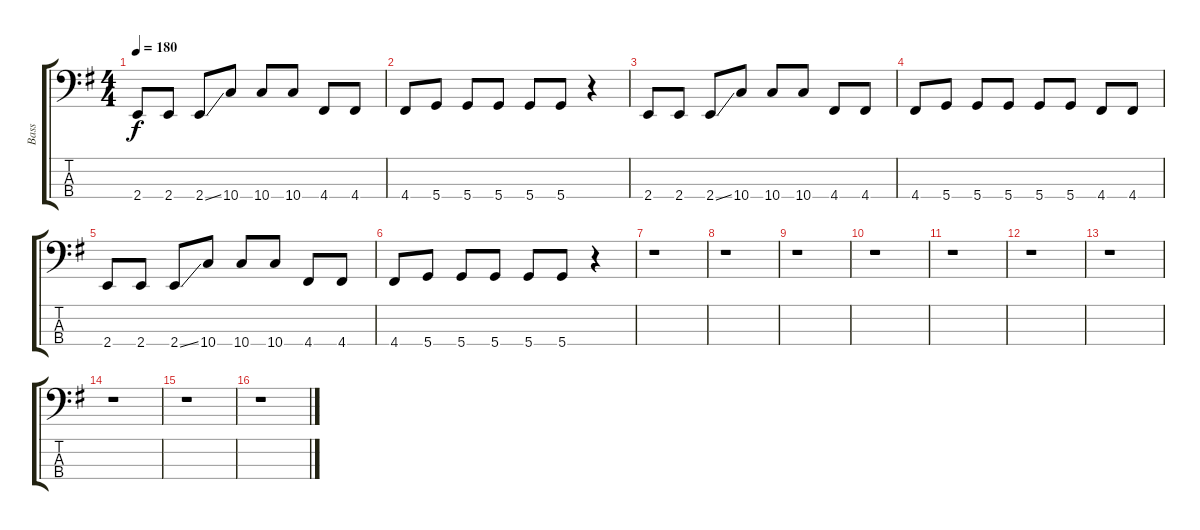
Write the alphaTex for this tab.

\track ("Bass" "Bass") {instrument electricbassfinger}
\staff {score tabs}
\tuning (G2 D2 A1 D1) {hide}
\ts (4 4)
\tempo 180
\clef f4
\ks g
2.4.8{dy f} 2.4.8 2.4{ss}.8 10.4.8 10.4.8 10.4.8 4.4.8 4.4.8 |
4.4.8 5.4.8 5.4.8 5.4.8 5.4.8 5.4.8 r.4 |
2.4.8 2.4.8 2.4{ss}.8 10.4.8 10.4.8 10.4.8 4.4.8 4.4.8 |
4.4.8 5.4.8 5.4.8 5.4.8 5.4.8 5.4.8 4.4.8 4.4.8 |
2.4.8 2.4.8 2.4{ss}.8 10.4.8 10.4.8 10.4.8 4.4.8 4.4.8 |
4.4.8 5.4.8 5.4.8 5.4.8 5.4.8 5.4.8 r.4 |
r.1 |
r.1 |
r.1 |
r.1 |
r.1 |
r.1 |
r.1 |
r.1 |
r.1 |
r.1
